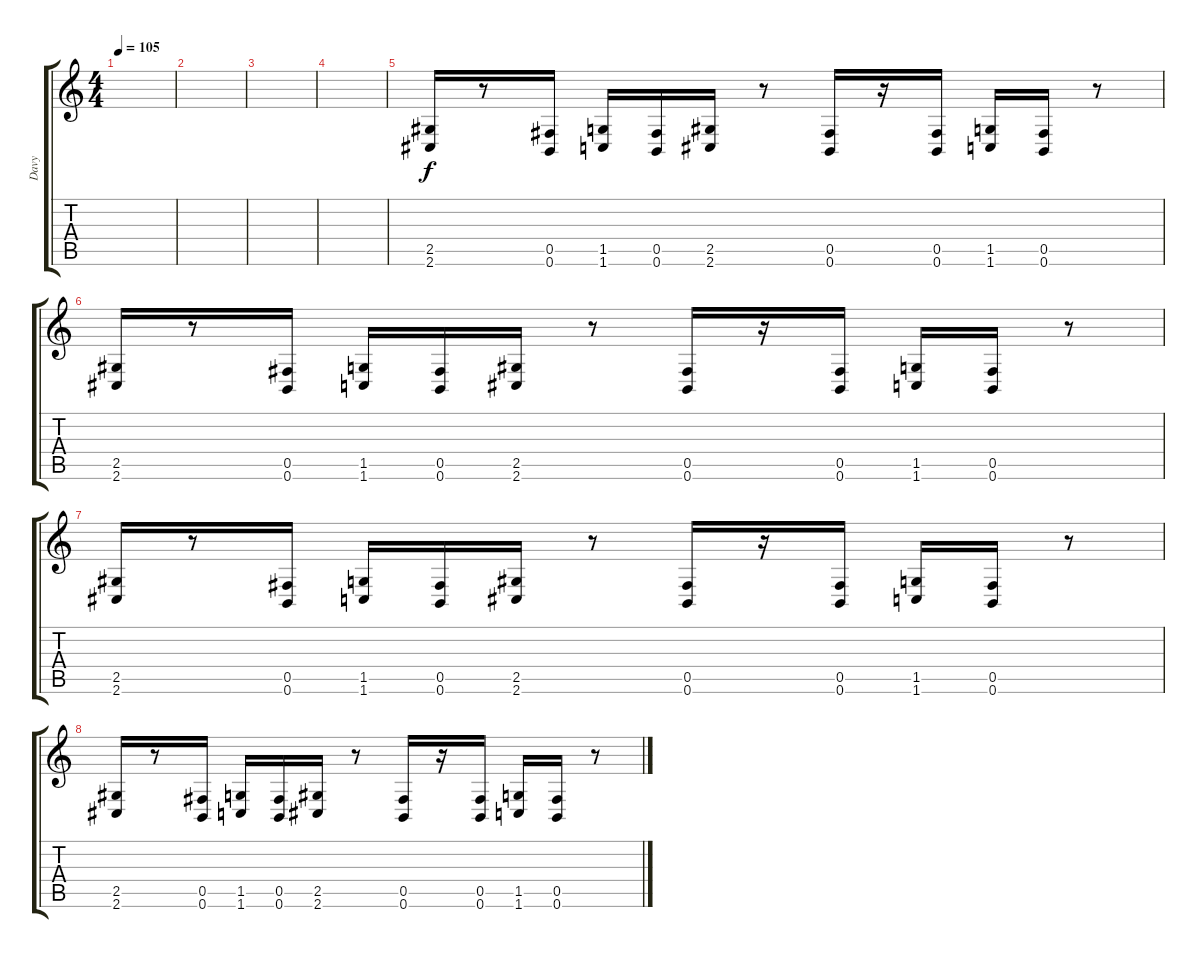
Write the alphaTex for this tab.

\track ("Davy" "Davy") {instrument distortionguitar}
\staff {score tabs}
\tuning (Db4 Ab3 E3 B2 Gb2 B1) {hide}
\ts (4 4)
\tempo 105
\clef g2
\ks c
|
|
|
|
(2.5 2.6).16 r.8 (0.5 0.6).16 (1.5 1.6).16 (0.5 0.6).16 (2.5 2.6).16 r.8 (0.5 0.6).16 r.16 (0.5 0.6).16 (1.5 1.6).16 (0.5 0.6).16 r.8 |
(2.5 2.6).16 r.8 (0.5 0.6).16 (1.5 1.6).16 (0.5 0.6).16 (2.5 2.6).16 r.8 (0.5 0.6).16 r.16 (0.5 0.6).16 (1.5 1.6).16 (0.5 0.6).16 r.8 |
(2.5 2.6).16 r.8 (0.5 0.6).16 (1.5 1.6).16 (0.5 0.6).16 (2.5 2.6).16 r.8 (0.5 0.6).16 r.16 (0.5 0.6).16 (1.5 1.6).16 (0.5 0.6).16 r.8 |
(2.5 2.6).16 r.8 (0.5 0.6).16 (1.5 1.6).16 (0.5 0.6).16 (2.5 2.6).16 r.8 (0.5 0.6).16 r.16 (0.5 0.6).16 (1.5 1.6).16 (0.5 0.6).16 r.8
